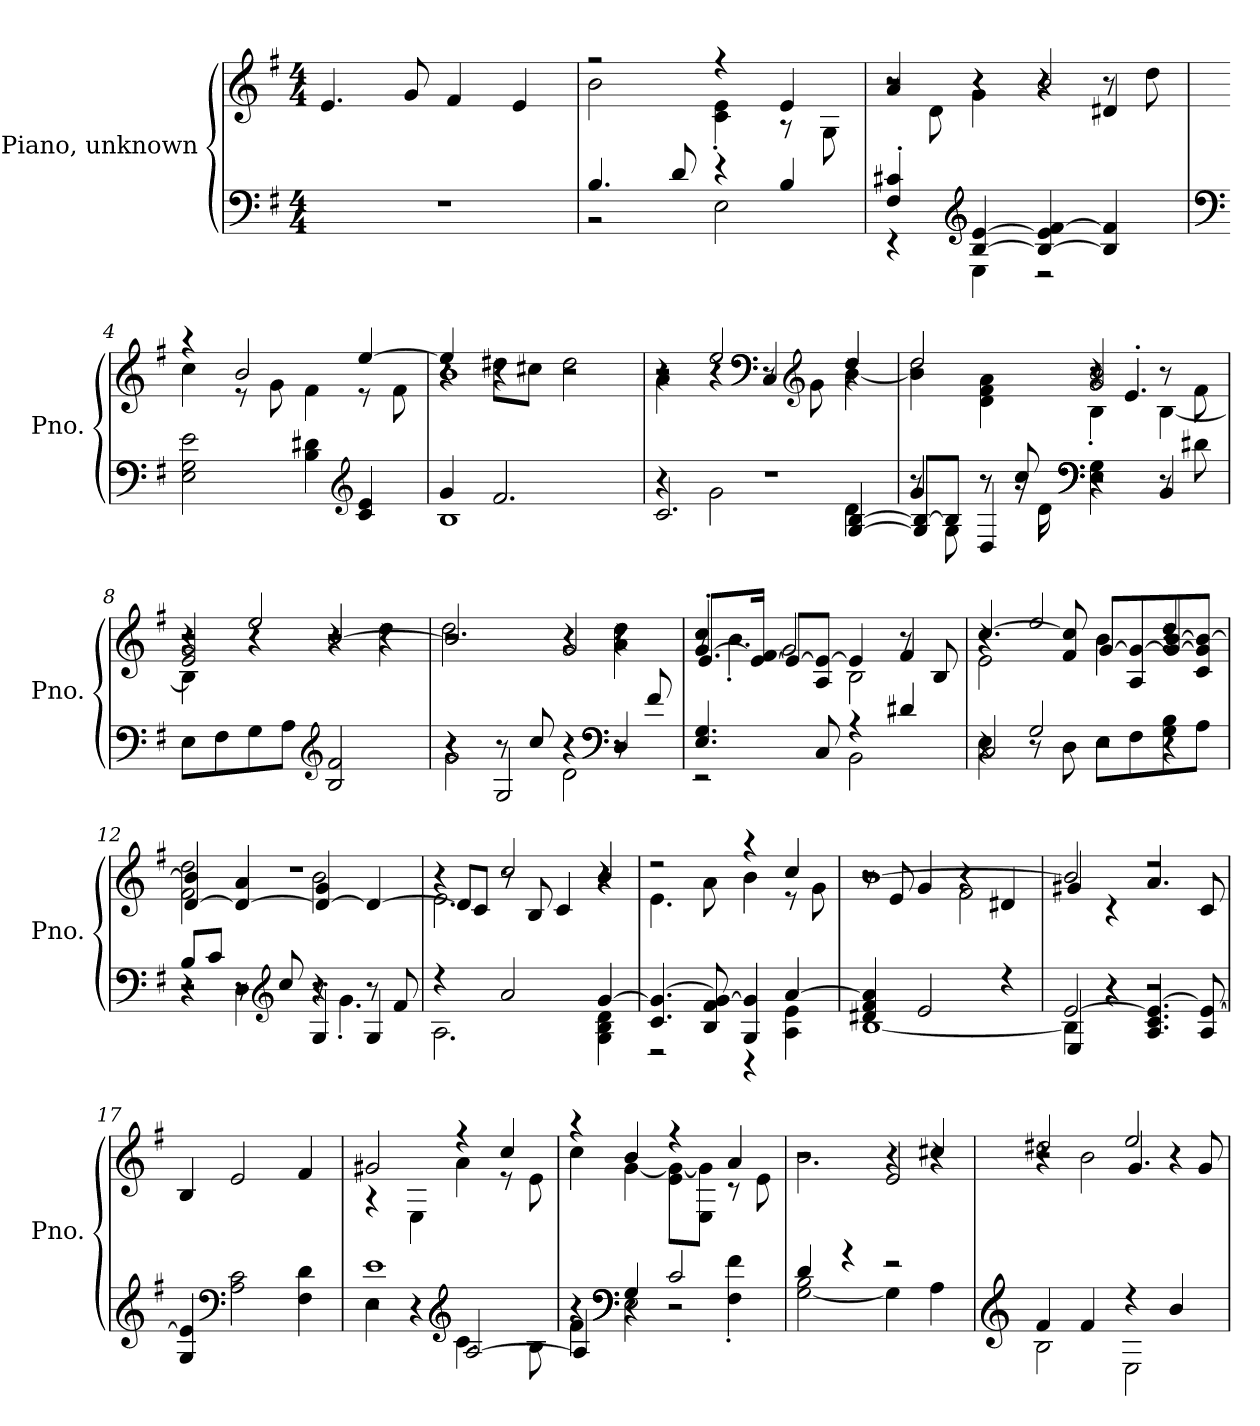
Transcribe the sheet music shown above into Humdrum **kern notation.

**kern	**kern
*part1	*part1
*staff2	*staff1
*I"Piano, unknown	*
*I'Pno.	*
*clefF4	*clefG2
*k[f#]	*k[f#]
*M4/4	*M4/4
*MM120	*MM120
=1	=1
1r	4.e/
.	8g/
.	4f#/
.	4e/
=2	=2
*^	*^
4.B/	2r	2r	2b\
8d/	.	.	.
4r	2E\	4r	4c\' 4e\'
4B/	.	4e/	8r
.	.	.	8G\
=3	=3	=3	=3
*	*	*	*^
4F#/' 4c#X/'	4r	4a/	8r	2r
.	.	.	8d\	.
*clefG2	*	*	*	*
[4B/ [4e/	4E\	4r	4g\	.
4B/_ 4e/] [4f#/	2r	2b/	4r	4r
4B/] 4f#/]	.	.	8r	4d#X/
.	.	.	8dd\	.
*v	*v	*	*	*
*	*v	*v	*v
=4	=4
*clefF4	*
*	*^
2E\ 2G\ 2e\	4r	4cc\
.	2b/	8r
.	.	8g\
4B\ 4d#X\	.	4f#\
*clefG2	*	*
4c/ 4e/	[4ee/	8r
.	.	8f#\
=5	=5	=5
*^	*	*^
4g/	1B	4ee/]	4r	1b
2.f#/	.	4r	8dd#X\L	.
.	.	.	8cc#X\J	.
.	.	2r	2dd#\	.
!!LO:LB:g=z	!!	!!
=6	=6	=6	=6	=6
*	*^	*	*	*
1r	4r	2.c/	4r	4a\	2r
.	2g\	.	2ee/	4r	.
*	*	*	*clefF4	*	*
.	.	.	.	8r	4C/
*	*	*	*clefG2	*	*
.	.	.	.	8g\	.
.	4d\	[4G/ [4B/	4dd/	[4b\	4r
=7	=7	=7	=7	=7	=7
*	*	*	*	*	*^
4g/	8r	8G/] 8B/_L	2dd/	4b\]	2r	2r
.	8G\	8B/J]	.	.	.	.
8r	8r	4D/	.	4d\ 4f#\ 4a\	.	.
8cc/	16r	.	.	.	.	.
.	16d\	.	.	.	.	.
*clefF4	*	*	*	*	*	*
2r	4E\ 4G\	4r	2g/ 2b/	4B'\	8r	4r
.	.	.	.	.	4.e'/	.
.	8r	4BB/	.	8r	.	[4B\
.	8d#X\	.	.	8f#\	.	.
*v	*v	*v	*	*	*	*
=8	=8	=8	=8	=8
8E\L	2e/ 2g/	2r	4r	4B\]
8F#\	.	.	.	.
8G\	.	.	2ee/	4r
8A\J	.	.	.	.
*clefG2	*	*	*	*
2B/ 2f#/	[2b/	4r	.	2r
.	.	4dd\	4r	.
*	*	*	*v	*v
=9	=9	=9	=9
*^	*	*	*
*	*^	*	*	*
4r	2g\	4r	2.b/]	2dd\	2r
8r	.	2G/	.	.	.
8cc/	.	.	.	.	.
4r	2d\	.	.	4r	2g/
*clefF4	*	*	*	*	*
8r	.	4D/	4r	4a\ 4dd\	.
8f#/	.	.	.	.	.
*	*v	*v	*	*	*
!!LO:LB:g=z	!!	!!
=10	=10	=10	=10	=10
4.E/ 4.G/	2r	4g/' 4cc/'	8r	[8.e/L
.	.	.	4.b'\	.
.	.	.	.	16e/_ 16f#/Jk
.	.	2g/	.	8e/L_
8C/	.	.	.	8A/ 8e/_J
4r	2BB\	.	2B\	4e/]
4d#X/	.	4f#/	.	8r
.	.	.	.	8B/
=11	=11	=11	=11	=11
*	*^	*	*	*
4r	4E\	2C/	4r	2e\	[4.cc/
2G/	8r	.	2ee/	.	.
.	8D\	.	.	.	8f#/ 8cc/]
.	8E\L	2r	.	4b\	[8g/L
.	8F#\	.	.	.	8A/ 8g/_
4r	8G\ 8B\	.	4dd/	4r	8g/_ [8b/
.	8A\J	.	.	.	8c/ 8g/] 8b/_J
=12	=12	=12	=12	=12	=12
8B/L	4r	2r	1r	2f#\ 2dd\	[4d/ 4b/]
8c/J	.	.	.	.	.
8r	4D\	.	.	.	4d/_ 4a/
*clefG2	*	*	*	*	*
8cc/	.	.	.	.	.
4G'/	8r	4r	.	2b\	4d/_ 4g/
.	4.g'\	.	.	.	.
8r	.	4G/	.	.	4d/_
8f#/	.	.	.	.	.
*	*v	*v	*	*	*
!!LO:LB:g=z	!!	!!
=13	=13	=13	=13	=13
4r	2.A\	4r	2.e\	8d/L]
.	.	.	.	8c/J
2a/	.	2cc/	.	8r
.	.	.	.	8B/
.	.	.	.	4c/
[4g/	4G\ 4B\ 4d\	4r	4r	4b/
*	*	*	*v	*v
=14	=14	=14	=14
4.c/ 4.g/_	2r	2r	4.e\
8B/ 8f#/ 8g/_	.	.	8a\
4G/ 4g/]	4r	4r	4b\
[4a/	4A\ 4e\	4cc/	8r
.	.	.	8g\
=15	=15	=15	=15
*	*	*	*^
4d#X/ 4f#/ 4a/]	[1B	[1b	2r	8r
.	.	.	.	8e/
2e/	.	.	.	4g/
.	.	.	2f#\	4r
4r	.	.	.	4d#X/
*	*	*	*v	*v
=16	=16	=16	=16
*	*^	*	*
[2e/	4B\]	4E/	2b/]	4g#X/
.	4r	4r	.	4r
4.A/ 4.c/ 4.e/_	2r	2r	2r	4.a/
8A/ 8e/_	.	.	.	8c/
*v	*v	*v	*	*
*	*v	*v
=17	=17
4G/ 4e/]	4B/
*clefF4	*
2A\ 2c\	2e/
4F#\ 4d\	4f#/
!!LO:LB:g=z
=18	=18
*^	*^
*	*^	*	*
1e	4E\	2r	2g#X/	4r
.	4r	.	.	4E\
*clefG2	*	*	*	*
.	4.c\	[2A/	4r	4a\
.	.	.	4cc/	8r
.	8B\	.	.	8e\
=19	=19	=19	=19	=19
4r	4f#\	4A/]	4r	4cc\
*clefF4	*	*	*	*
4G/	2E\	4r	4b/	[4g\
2c/	.	2r	4r	8e\ 8g\_L
.	.	.	.	8E\ 8g\]J
.	4F#\' 4f#\'	.	4a/	8r
.	.	.	.	8e\
*	*v	*v	*	*
=20	=20	=20	=20
*	*	*	*^
4d/	[2G\ 2B\	2r	2.b\	2r
4r	.	.	.	.
2r	4G\]	4r	.	2e/
.	4A\	4cc#X/	4r	.
=21	=21	=21	=21	=21
*clefG2	*	*	*	*
4f#/	2B\	2dd#X/	4r	2r
4f#/	.	.	2b\	.
4r	2E\	2ee/	.	4.g/
4b/	.	.	4r	.
.	.	.	.	8g/
*v	*v	*	*	*
*	*v	*v	*v
=	=
*-	*-
